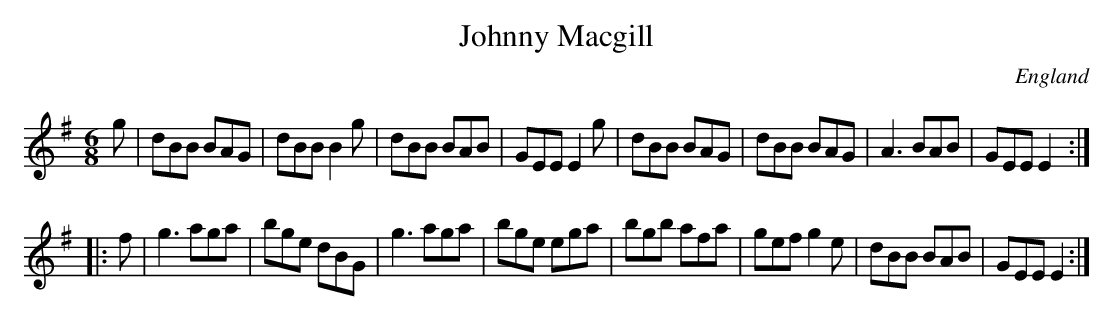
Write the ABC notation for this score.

X:1
T:Johnny Macgill
L:1/8
M:6/8
O:England
K:E minor
g | \
dBB BAG | dBB B2g | dBB BAB | GEE E2g | \
dBB BAG | dBB BAG | A3 BAB | GEE E2 ::
f | \
g3 aga | bge dBG | g3 aga | bge ega | \
bgb afa | gef g2e | dBB BAB | GEE E2 :|
